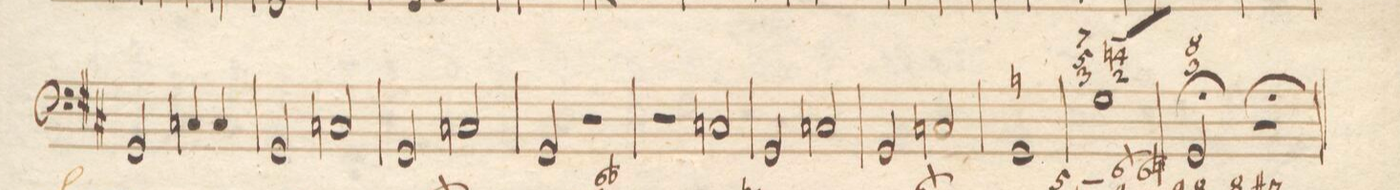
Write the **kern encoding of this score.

**kern	**fba	**dynam
*I"Organo	*	*
*clefF4	*	*
*k[f#c#]	*	*
*met(c|)	*	*
*M2/2	*	*
2GG/	.	.
4Cn/	.	.
4C/	.	.
=84	=84	=84
2GG/	.	.
2Cn/	.	.
=85	=85	=85
2GG/	.	.
2Cn/	.	.
=86	=86	=86
2GG/	.	.
2r	.	.
=87	=87	=87
2r	.	.
2Cn/	.	.
=88	=88	=88
2GG/	.	.
2Cn/	.	.
=89	=89	=89
2GG/	.	.
2Cn/	.	.
=90	=90	=90
1GG/	n	.
=91	=91	=91
1G\	7_ 5 3	.
.	_ 4n 2	.
.	x	.
=92	=92	=92
2GG/;	8 3	.
2r;	.	.
=93||	=93||	=93||
*-	*-	*-
